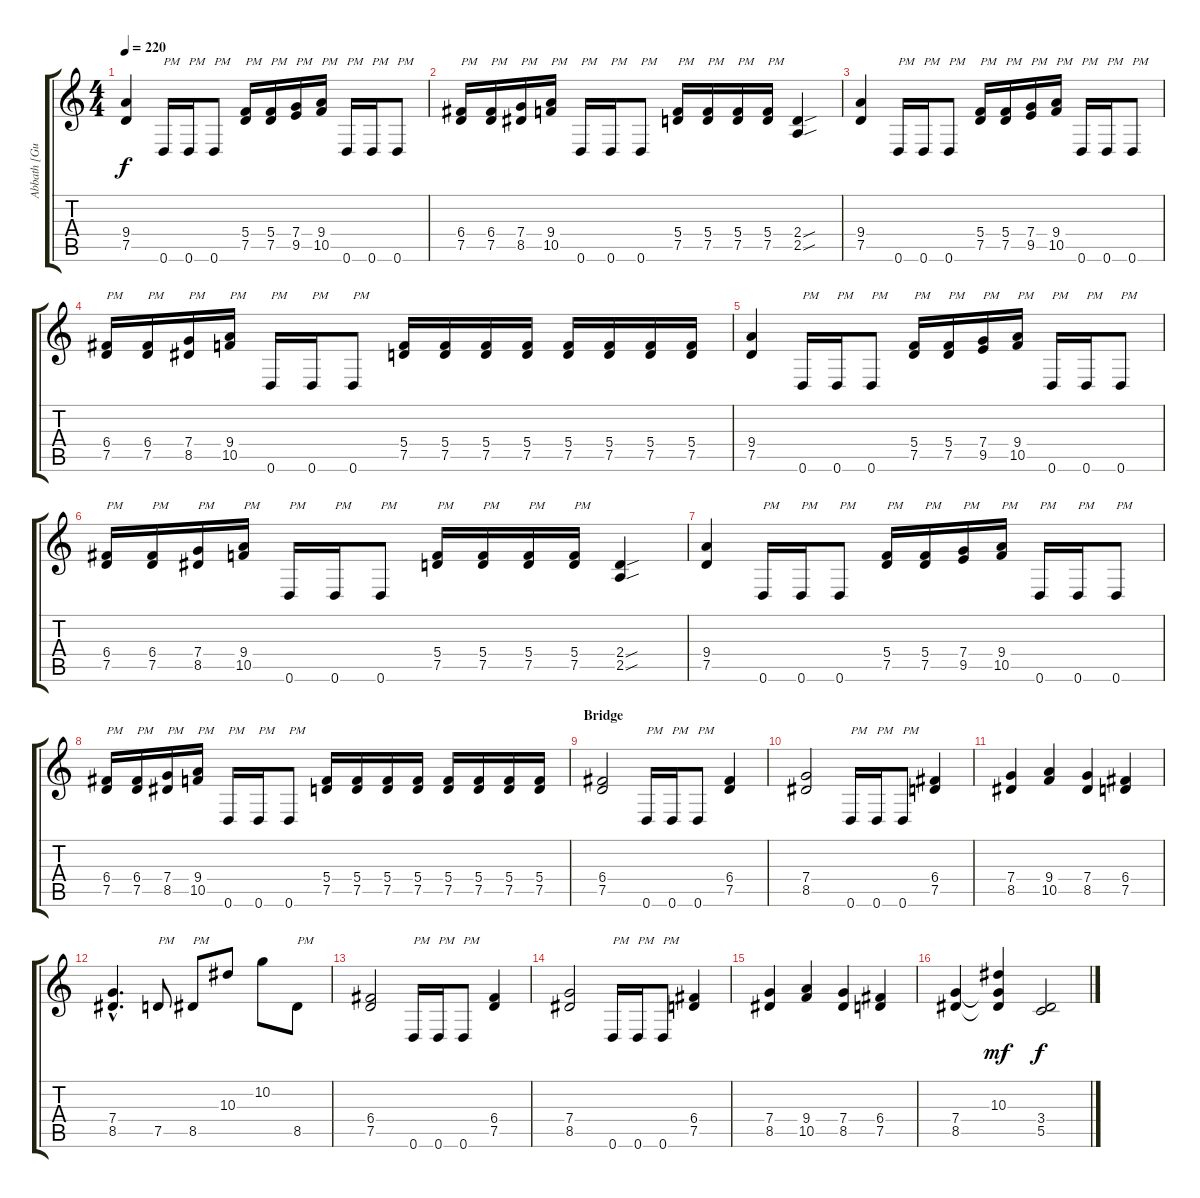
\track ("Abbath [Guitar]" "Abbath [Gu") {instrument distortionguitar}
\staff {score tabs}
\tuning (D4 A3 F3 C3 G2 D2) {hide}
\ts (4 4)
\tempo 220
\clef g2
\ks c
(9.4 7.5).4{dy f} 0.6.16{txt "PM"} 0.6.16{txt "PM"} 0.6.8{txt "PM"} (5.4 7.5).16{txt "PM"} (5.4 7.5).16{txt "PM"} (7.4 9.5).16{txt "PM"} (9.4 10.5).16{txt "PM"} 0.6.16{txt "PM"} 0.6.16{txt "PM"} 0.6.8{txt "PM"} |
(6.4 7.5).16{txt "PM"} (6.4 7.5).16{txt "PM"} (7.4 8.5).16{txt "PM"} (9.4 10.5).16{txt "PM"} 0.6.16{txt "PM"} 0.6.16{txt "PM"} 0.6.8{txt "PM"} (5.4 7.5).16{txt "PM"} (5.4 7.5).16{txt "PM"} (5.4 7.5).16{txt "PM"} (5.4 7.5).16{txt "PM"} (2.4{sou} 2.5{sou}).4 |
(9.4 7.5).4 0.6.16{txt "PM"} 0.6.16{txt "PM"} 0.6.8{txt "PM"} (5.4 7.5).16{txt "PM"} (5.4 7.5).16{txt "PM"} (7.4 9.5).16{txt "PM"} (9.4 10.5).16{txt "PM"} 0.6.16{txt "PM"} 0.6.16{txt "PM"} 0.6.8{txt "PM"} |
(6.4 7.5).16{txt "PM"} (6.4 7.5).16{txt "PM"} (7.4 8.5).16{txt "PM"} (9.4 10.5).16{txt "PM"} 0.6.16{txt "PM"} 0.6.16{txt "PM"} 0.6.8{txt "PM"} (5.4 7.5).16 (5.4 7.5).16 (5.4 7.5).16 (5.4 7.5).16 (5.4 7.5).16 (5.4 7.5).16 (5.4 7.5).16 (5.4 7.5).16 |
(9.4 7.5).4 0.6.16{txt "PM"} 0.6.16{txt "PM"} 0.6.8{txt "PM"} (5.4 7.5).16{txt "PM"} (5.4 7.5).16{txt "PM"} (7.4 9.5).16{txt "PM"} (9.4 10.5).16{txt "PM"} 0.6.16{txt "PM"} 0.6.16{txt "PM"} 0.6.8{txt "PM"} |
(6.4 7.5).16{txt "PM"} (6.4 7.5).16{txt "PM"} (7.4 8.5).16{txt "PM"} (9.4 10.5).16{txt "PM"} 0.6.16{txt "PM"} 0.6.16{txt "PM"} 0.6.8{txt "PM"} (5.4 7.5).16{txt "PM"} (5.4 7.5).16{txt "PM"} (5.4 7.5).16{txt "PM"} (5.4 7.5).16{txt "PM"} (2.4{sou} 2.5{sou}).4 |
(9.4 7.5).4 0.6.16{txt "PM"} 0.6.16{txt "PM"} 0.6.8{txt "PM"} (5.4 7.5).16{txt "PM"} (5.4 7.5).16{txt "PM"} (7.4 9.5).16{txt "PM"} (9.4 10.5).16{txt "PM"} 0.6.16{txt "PM"} 0.6.16{txt "PM"} 0.6.8{txt "PM"} |
(6.4 7.5).16{txt "PM"} (6.4 7.5).16{txt "PM"} (7.4 8.5).16{txt "PM"} (9.4 10.5).16{txt "PM"} 0.6.16{txt "PM"} 0.6.16{txt "PM"} 0.6.8{txt "PM"} (5.4 7.5).16 (5.4 7.5).16 (5.4 7.5).16 (5.4 7.5).16 (5.4 7.5).16 (5.4 7.5).16 (5.4 7.5).16 (5.4 7.5).16 |
\section ("" "Bridge")
(6.4 7.5).2 0.6.16{txt "PM"} 0.6.16{txt "PM"} 0.6.8{txt "PM"} (6.4 7.5).4 |
(7.4 8.5).2 0.6.16{txt "PM"} 0.6.16{txt "PM"} 0.6.8{txt "PM"} (6.4 7.5).4 |
(7.4 8.5).4 (9.4 10.5).4 (7.4 8.5).4 (6.4 7.5).4 |
(7.4{hac} 8.5{hac}).4{d} 7.5.8{txt "PM"} 8.5.8{txt "PM"} 10.3.8 10.2.8 8.5.8{txt "PM"} |
(6.4 7.5).2 0.6.16{txt "PM"} 0.6.16{txt "PM"} 0.6.8{txt "PM"} (6.4 7.5).4 |
(7.4 8.5).2 0.6.16{txt "PM"} 0.6.16{txt "PM"} 0.6.8{txt "PM"} (6.4 7.5).4 |
(7.4 8.5).4 (9.4 10.5).4 (7.4 8.5).4 (6.4 7.5).4 |
(7.4 8.5).4 (10.3 7.4{t} 8.5{t}).4{dy mf} (3.4 5.5).2{dy f}
